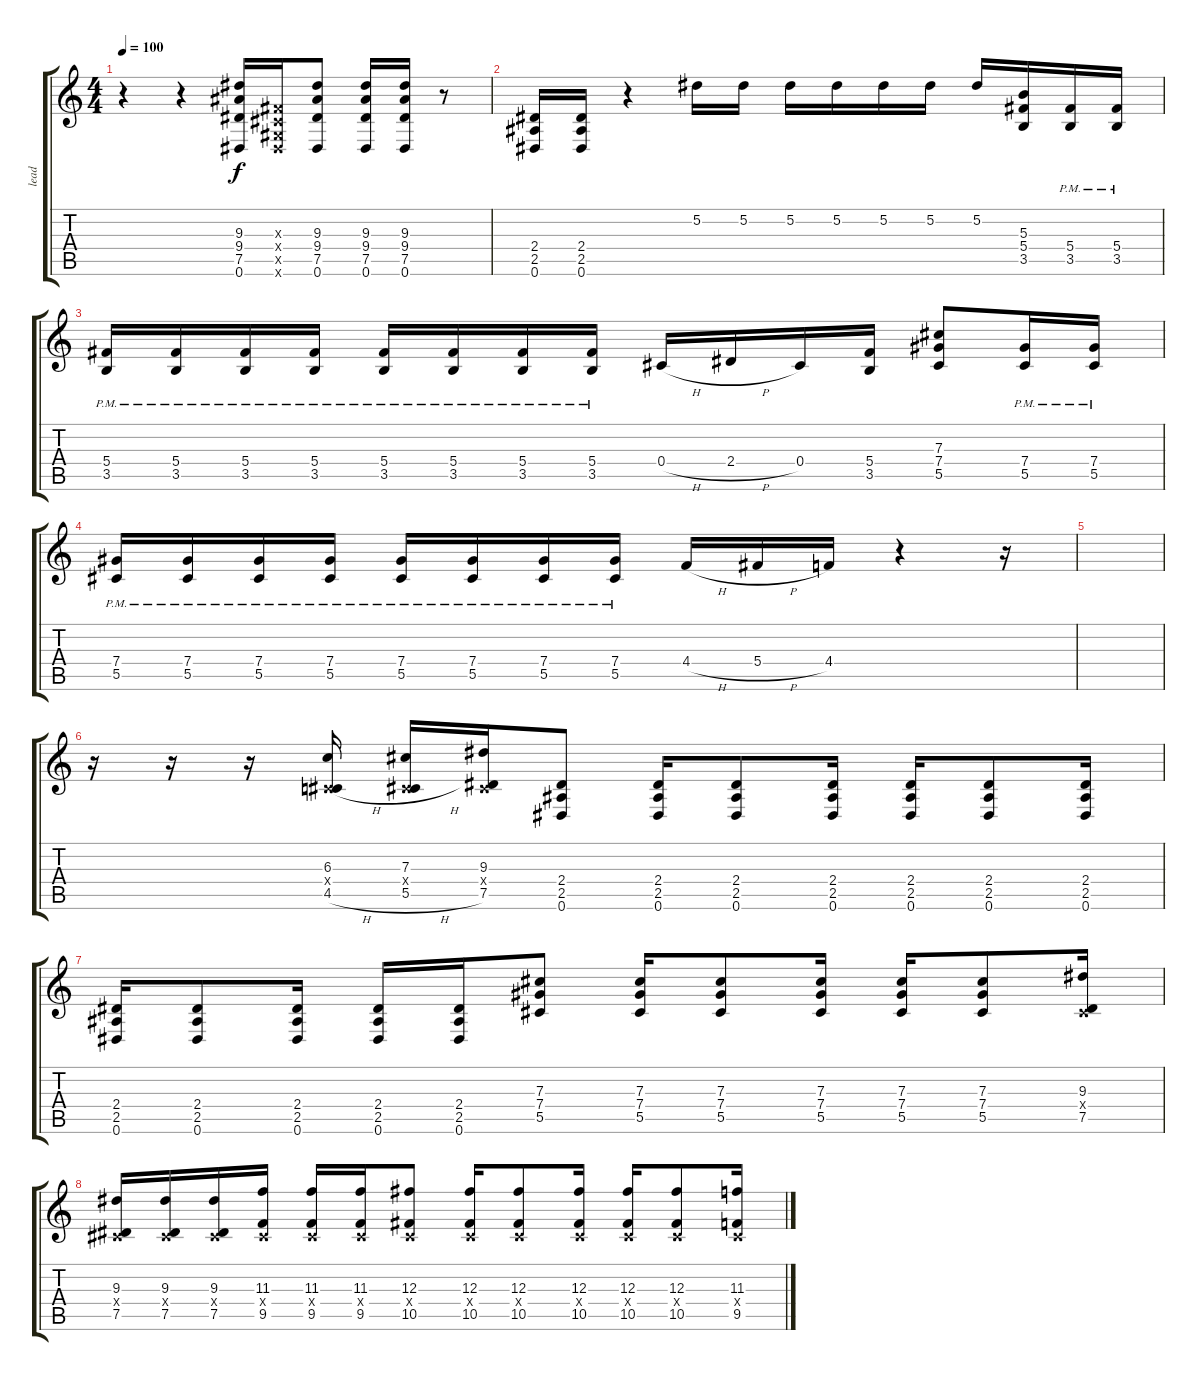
\track ("lead" "lead") {instrument distortionguitar}
\staff {score tabs}
\tuning (Eb4 Bb3 Gb3 Db3 Ab2 Eb2) {hide}
\ts (4 4)
\tempo 100
\clef g2
\ks c
r.4{dy f} r.4 (9.3 9.4 7.5 0.6).16 (0.3{x} 0.4{x} 0.5{x} 0.6{x}).16 (9.3 9.4 7.5 0.6).8 (9.3 9.4 7.5 0.6).16 (9.3 9.4 7.5 0.6).16 r.8 |
(2.4 2.5 0.6).16 (2.4 2.5 0.6).16 r.4 5.2.16 5.2.16 5.2.16 5.2.16 5.2.16 5.2.16 5.2.16 (5.3 5.4 3.5).16 (5.4{pm} 3.5{pm}).16 (5.4{pm} 3.5{pm}).16 |
(5.4{pm} 3.5{pm}).16 (5.4{pm} 3.5{pm}).16 (5.4{pm} 3.5{pm}).16 (5.4{pm} 3.5{pm}).16 (5.4{pm} 3.5{pm}).16 (5.4{pm} 3.5{pm}).16 (5.4{pm} 3.5{pm}).16 (5.4{pm} 3.5{pm}).16 0.4{h}.16 2.4{h}.16 0.4.16 (5.4 3.5).16 (7.3 7.4 5.5).8 (7.4{pm} 5.5{pm}).16 (7.4{pm} 5.5{pm}).16 |
(7.4{pm} 5.5{pm}).16 (7.4{pm} 5.5{pm}).16 (7.4{pm} 5.5{pm}).16 (7.4{pm} 5.5{pm}).16 (7.4{pm} 5.5{pm}).16 (7.4{pm} 5.5{pm}).16 (7.4{pm} 5.5{pm}).16 (7.4{pm} 5.5{pm}).16 4.4{h}.16 5.4{h}.16 4.4.16 r.4 r.16 |
|
r.16 r.16 r.16 (6.3 0.4{x} 4.5{h}).16 (7.3 0.4{x} 5.5{h}).16 (9.3 0.4{x} 7.5).16 (2.4 2.5 0.6).8 (2.4 2.5 0.6).16 (2.4 2.5 0.6).8 (2.4 2.5 0.6).16 (2.4 2.5 0.6).16 (2.4 2.5 0.6).8 (2.4 2.5 0.6).16 |
(2.4 2.5 0.6).16 (2.4 2.5 0.6).8 (2.4 2.5 0.6).16 (2.4 2.5 0.6).16 (2.4 2.5 0.6).16 (7.3 7.4 5.5).8 (7.3 7.4 5.5).16 (7.3 7.4 5.5).8 (7.3 7.4 5.5).16 (7.3 7.4 5.5).16 (7.3 7.4 5.5).8 (9.3 0.4{x} 7.5).16 |
(9.3 0.4{x} 7.5).16 (9.3 0.4{x} 7.5).16 (9.3 0.4{x} 7.5).16 (11.3 0.4{x} 9.5).16 (11.3 0.4{x} 9.5).16 (11.3 0.4{x} 9.5).16 (12.3 0.4{x} 10.5).8 (12.3 0.4{x} 10.5).16 (12.3 0.4{x} 10.5).8 (12.3 0.4{x} 10.5).16 (12.3 0.4{x} 10.5).16 (12.3 0.4{x} 10.5).8 (11.3{h} 0.4{x} 9.5{h}).16
